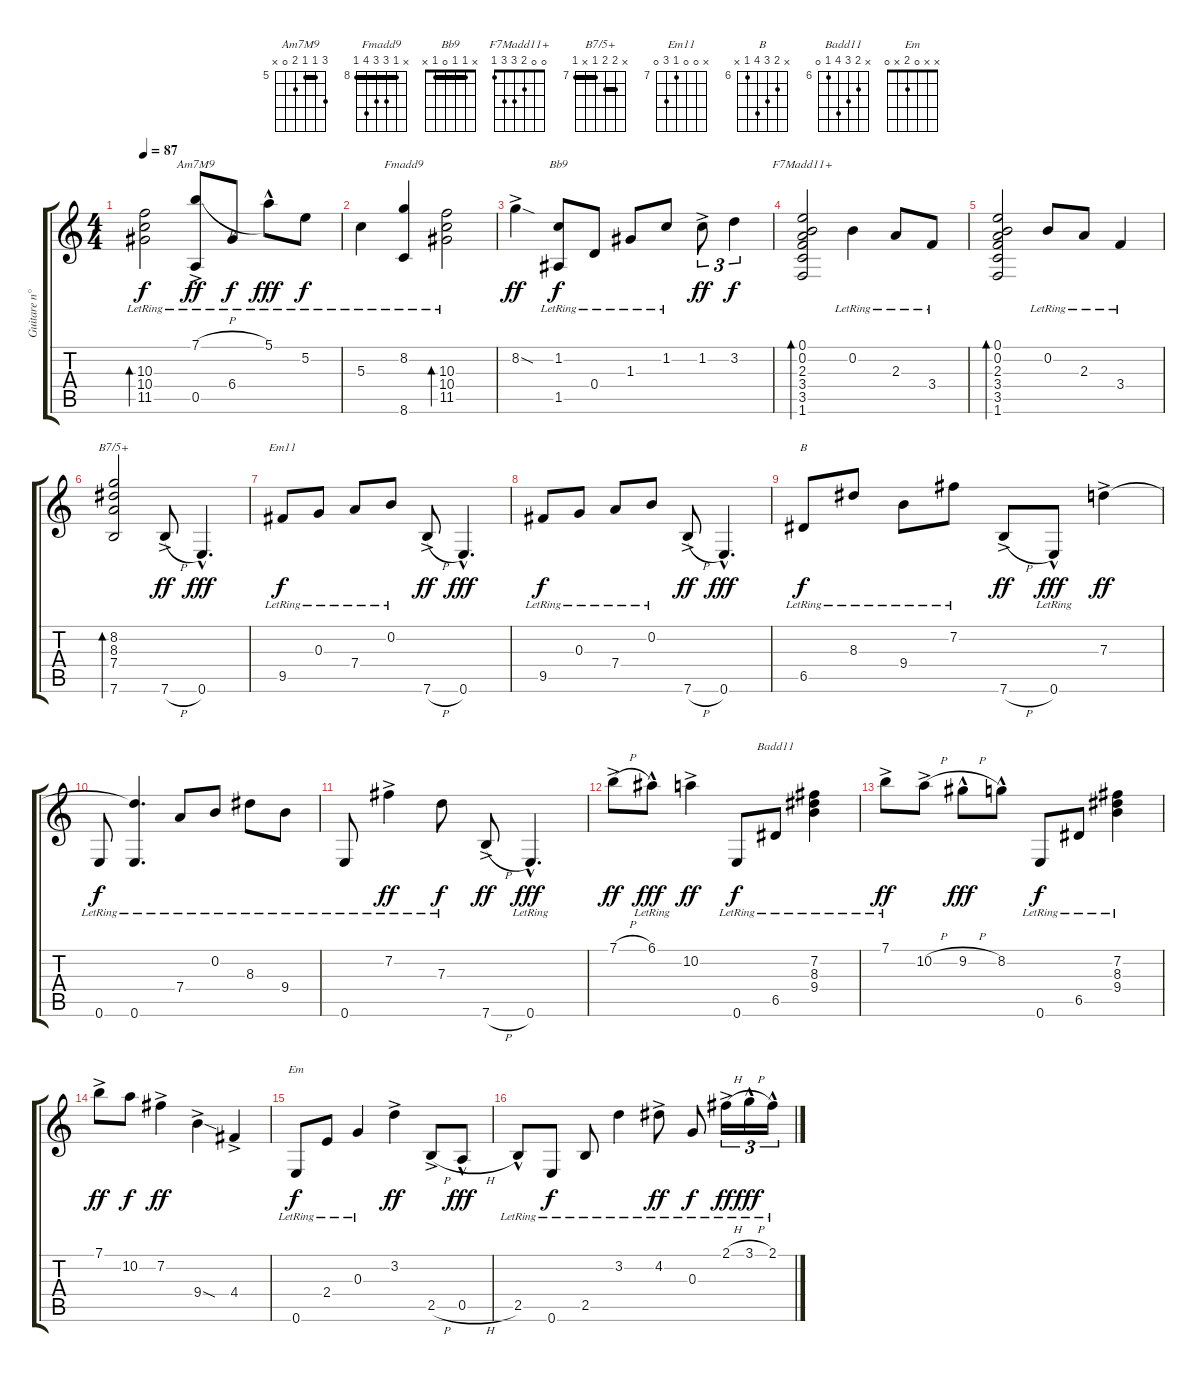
\track ("Guitare n°1" "Guitare n°") {instrument acousticguitarnylon}
\staff {score tabs}
\tuning (E4 B3 G3 D3 A2 E2) {hide}
\chord ("Am7M9" 7 5 5 6 0 x) {firstfret 5 barre 5}
\chord ("Fmadd9" x 8 10 10 11 8) {firstfret 8 barre 8}
\chord ("Bb9" x 1 1 0 1 x) {barre 1}
\chord ("F7Madd11+" 0 0 2 3 3 1)
\chord ("B7/5+" x 8 8 7 x 7) {firstfret 7 barre (7 8)}
\chord ("Em11" x 0 0 7 9 0) {firstfret 7}
\chord ("B" x 7 8 9 6 x) {firstfret 6}
\chord ("Badd11" x 7 8 9 6 0) {firstfret 6}
\chord ("Em" x x 0 2 x 0)
\ts (4 4)
\tempo 87
\clef g2
\ks c
(10.3 10.4{lr} 11.5).2{bd 480 dy f} (7.1{h ac lr} 0.5{lr}).8{ch "Am7M9" dy ff} 6.4{lr}.8{dy f} 5.1{hac lr}.8{dy fff} 5.2{lr}.8{dy f} |
5.3{lr}.4 (8.2 8.6{lr}).4{ch "Fmadd9"} (10.3 10.4{lr} 11.5).2{bd 480} |
8.2{sod ac}.4{dy ff} (1.2{lr} 1.5{lr}).8{ch "Bb9" dy f} 0.4{lr}.8 1.3{lr}.8 1.2{lr}.8 1.2{ac}.8{tu (3 2) dy ff} 3.2.4{tu (3 2) dy f} |
(0.1 0.2 2.3 3.4 3.5 1.6).2{bd 480 ch "F7Madd11+"} 0.2{lr}.4 2.3{lr}.8 3.4{lr}.8 |
(0.1 0.2 2.3 3.4 3.5 1.6).2{bd 480} 0.2{lr}.8 2.3{lr}.8 3.4{lr}.4 |
(8.2 8.3 7.4 7.6).2{bd 480 ch "B7/5+"} 7.6{h ac}.8{dy ff} 0.6{hac}.4{d dy fff} |
9.5{lr}.8{ch "Em11" dy f} 0.3{lr}.8 7.4{lr}.8 0.2{lr}.8 7.6{h ac}.8{dy ff} 0.6{hac}.4{d dy fff} |
9.5{lr}.8{dy f} 0.3{lr}.8 7.4{lr}.8 0.2{lr}.8 7.6{h ac}.8{dy ff} 0.6{hac}.4{d dy fff} |
6.5{lr}.8{ch "B" dy f} 8.3{lr}.8 9.4{lr}.8 7.2{lr}.8 7.6{h ac}.8{dy ff} 0.6{hac lr}.8{dy fff} 7.3{ac}.4{dy ff} |
0.6{lr}.8{dy f} (7.3{t} 0.6{lr}).4{d} 7.4{lr}.8 0.2{lr}.8 8.3{lr}.8 9.4{lr}.8 |
0.6{lr}.8 7.2{ac lr}.4{dy ff} 7.3{lr}.8{dy f} 7.6{h ac}.8{dy ff} 0.6{hac lr}.4{d dy fff} |
7.1{h ac}.8{dy ff} 6.1{hac lr}.8{dy fff} 10.2{ac}.4{dy ff} 0.6{lr}.8{dy f} 6.5{lr}.8{ch "Badd11"} (7.2{lr} 8.3{lr} 9.4{lr}).4 |
7.1{ac lr}.8{dy ff} 10.2{h ac}.8 9.2{h hac}.8{dy fff} 8.2{hac}.8 0.6{lr}.8{dy f} 6.5{lr}.8 (7.2{lr} 8.3{lr} 9.4{lr}).4 |
7.1{ac}.8{dy ff} 10.2.8{dy f} 7.2{ac}.4{dy ff} 9.4{sod ac}.4 4.4{ac}.4 |
0.6{lr}.8{ch "Em" dy f} 2.4{lr}.8 0.3{lr}.4 3.2{ac}.4{dy ff} 2.5{h ac}.8 0.5{h hac}.8{dy fff} |
2.5{hac lr}.8 0.6{lr}.8{dy f} 2.5{lr}.8 3.2{lr}.4 4.2{ac lr}.8{dy ff} 0.3{lr}.8{dy f} 2.1{h ac lr}.16{tu (3 2) dy ff} 3.1{h hac lr}.16{tu (3 2) dy fff} 2.1{hac lr}.16{tu (3 2)}
